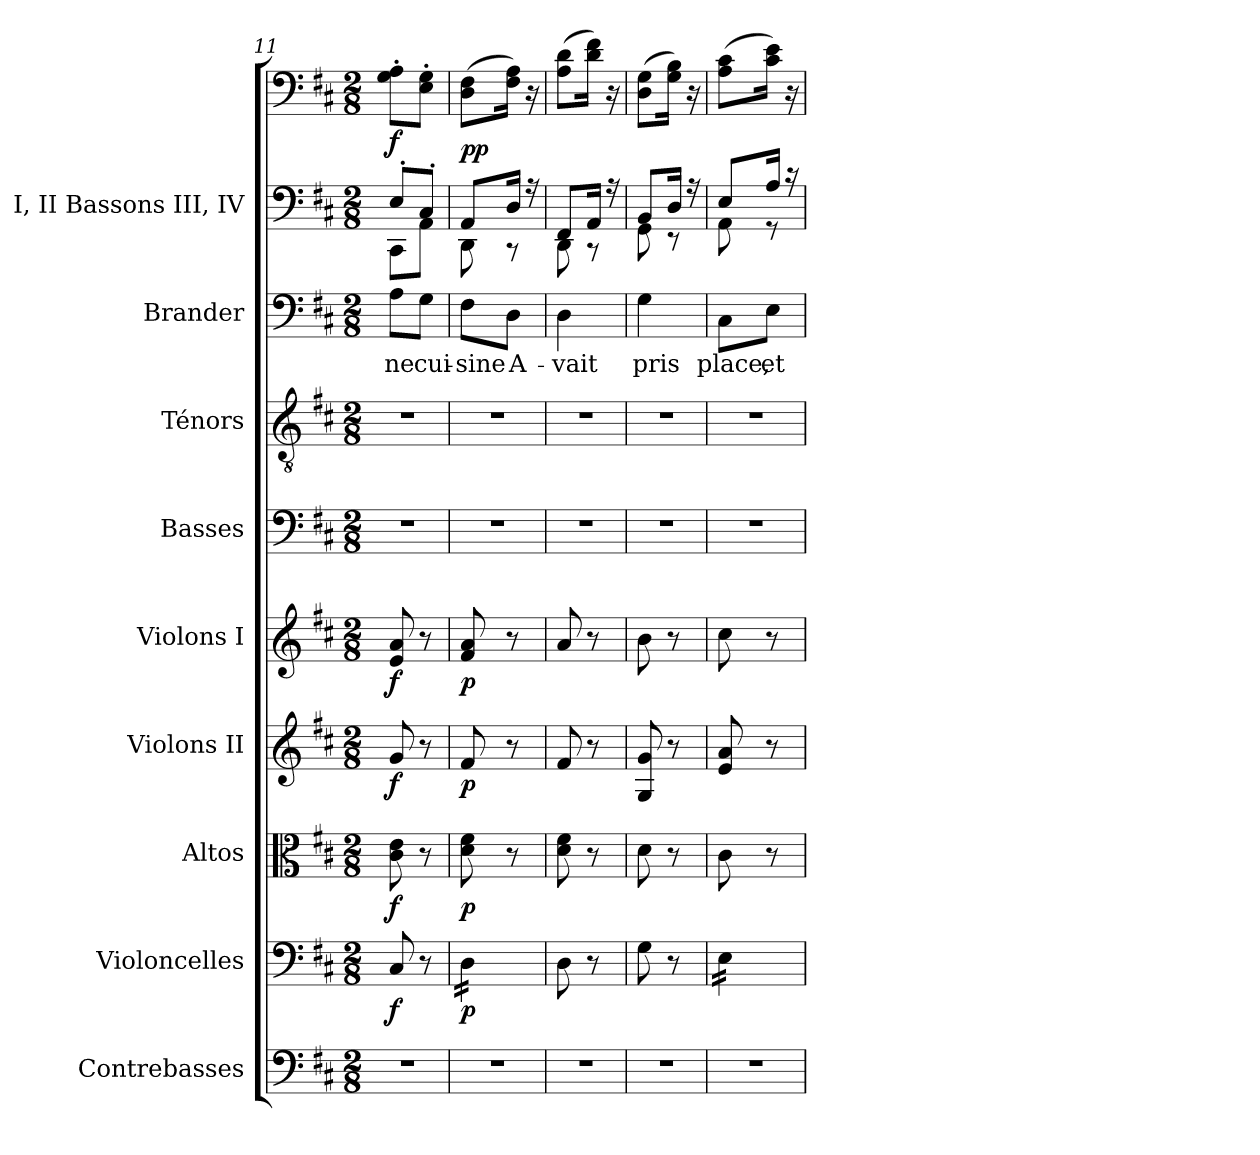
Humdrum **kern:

**kern	**kern	**dynam	**kern	**dynam	**kern	**dynam	**kern	**dynam	**kern	**kern	**kern	**text	**kern	**kern	**dynam
*part9	*part8	*part8	*part7	*part7	*part6	*part6	*part5	*part5	*part4	*part3	*part2	*part2	*part1	*part1	*part1
*staff10	*staff9	*staff9	*staff8	*staff8	*staff7	*staff7	*staff6	*staff6	*staff5	*staff4	*staff3	*staff3	*staff2	*staff1	*staff1/2
*I"Contrebasses	*I"Violoncelles	*	*I"Altos	*	*I"Violons II	*	*I"Violons I	*	*I"Basses	*I"Ténors	*I"Brander	*	*I"I, II   Bassons   III, IV	*	*
*clefF4	*clefF4	*	*clefC3	*	*clefG2	*	*clefG2	*	*clefF4	*clefGv2	*clefF4	*	*clefF4	*clefF4	*
*ITrd7c12	*	*	*	*	*	*	*	*	*	*ITrd7c12	*	*	*	*	*
*k[f#c#]	*k[f#c#]	*	*k[f#c#]	*	*k[f#c#]	*	*k[f#c#]	*	*k[f#c#]	*k[f#c#]	*k[f#c#]	*	*k[f#c#]	*k[f#c#]	*
*D:	*D:	*	*D:	*	*D:	*	*D:	*	*D:	*D:	*D:	*	*D:	*D:	*
*M2/8	*M2/8	*	*M2/8	*	*M2/8	*	*M2/8	*	*M2/8	*M2/8	*M2/8	*	*M2/8	*M2/8	*
=11	=11	=11	=11	=11	=11	=11	=11	=11	=11	=11	=11	=11	=11	=11	=11
!LO:N:vis=1	!	!	!	!	!	!	!	!	!LO:N:vis=1	!LO:N:vis=1	!	!	!	!	!
!	!	!	!	!	!	!	!	!	!	!	!	!LO:LY:b:color=#000000	!	!	!
*	*	*	*	*	*	*	*	*	*	*	*	*	*^	*	*
4r	8C#i/	f	8c#i\ 8ei	f	8gi/	f	8ei/ 8ai	f	4r	4r	8Ai\L	-ne	8E'i/L	8CC#i\L	8Gi'\ 8Ai'\L	f
!	!	!	!	!	!	!	!	!	!	!	!	!LO:LY:b:color=#000000	!	!	!	!
.	8r	.	8r	.	8r	.	8r	.	.	.	8Gi\J	cui-	8C#'i/J	8AAi\J	8Ei'\ 8Gi'\J	.
!!LO:PB:g=z
=12	=12	=12	=12	=12	=12	=12	=12	=12	=12	=12	=12	=12	=12	=12	=12	=12
!LO:N:vis=1	!	!	!	!	!	!	!	!	!LO:N:vis=1	!LO:N:vis=1	!	!	!	!	!	!
!	!	!	!	!	!	!	!	!	!	!	!	!LO:LY:b:color=#000000	!	!	!	!
*	*tremolo	*	*	*	*	*	*	*	*	*	*	*	*	*	*	*
4r	16Di\LL	p	8di\ 8f#i	p	8f#i/	p	8f#i/ 8ai	p	4r	4r	8F#i\L	-sine	8AAi/L	8DDi\	(8Di\ 8F#i\L	p p
.	16Di\	.	.	.	.	.	.	.	.	.	.	.	.	.	.	.
!	!	!	!	!	!	!	!	!	!	!	!	!LO:LY:b:color=#000000	!	!	!	!
.	16Di\	.	8r	.	8r	.	8r	.	.	.	8Di\J	A-	16Di/Jk	8r	16F#i\ 16Ai\Jk)	.
.	16Di\JJ	.	.	.	.	.	.	.	.	.	.	.	16r	.	16r	.
*	*Xtremolo	*	*	*	*	*	*	*	*	*	*	*	*	*	*	*
=13	=13	=13	=13	=13	=13	=13	=13	=13	=13	=13	=13	=13	=13	=13	=13	=13
!LO:N:vis=1	!	!	!	!	!	!	!	!	!LO:N:vis=1	!LO:N:vis=1	!	!	!	!	!	!
!	!	!	!	!	!	!	!	!	!	!	!	!LO:LY:b:color=#000000	!	!	!	!
4r	8Di\	.	8di\ 8f#i	.	8f#i/	.	8ai/	.	4r	4r	4Di\	-vait	8FF#i/L	8DDi\	(8Ai\ 8di\L	.
.	8r	.	8r	.	8r	.	8r	.	.	.	.	.	16AAi/Jk	8r	16di\ 16f#i\Jk)	.
.	.	.	.	.	.	.	.	.	.	.	.	.	16r	.	16r	.
=14	=14	=14	=14	=14	=14	=14	=14	=14	=14	=14	=14	=14	=14	=14	=14	=14
!LO:N:vis=1	!	!	!	!	!	!	!	!	!LO:N:vis=1	!LO:N:vis=1	!	!	!	!	!	!
!	!	!	!	!	!	!	!	!	!	!	!	!LO:LY:b:color=#000000	!	!	!	!
4r	8Gi\	.	8di\	.	8Gi/ 8gi	.	8bi\	.	4r	4r	4Gi\	pris	8BBi/L	8GGi\	(8Di\ 8Gi\L	.
.	8r	.	8r	.	8r	.	8r	.	.	.	.	.	16Di/Jk	8r	16Gi\ 16Bi\Jk)	.
.	.	.	.	.	.	.	.	.	.	.	.	.	16r	.	16r	.
=15	=15	=15	=15	=15	=15	=15	=15	=15	=15	=15	=15	=15	=15	=15	=15	=15
!LO:N:vis=1	!	!	!	!	!	!	!	!	!LO:N:vis=1	!LO:N:vis=1	!	!	!	!	!	!
!	!	!	!	!	!	!	!	!	!	!	!	!LO:LY:b:color=#000000	!	!	!	!
*	*tremolo	*	*	*	*	*	*	*	*	*	*	*	*	*	*	*
4r	16Ei\LL	.	8c#i\	.	8ei/ 8ai	.	8cc#i\	.	4r	4r	8C#i\L	place,	8Ei/L	8AAi\	(8Ai\ 8c#i\L	.
.	16Ei\	.	.	.	.	.	.	.	.	.	.	.	.	.	.	.
!	!	!	!	!	!	!	!	!	!	!	!	!LO:LY:b:color=#000000	!	!	!	!
.	16Ei\	.	8r	.	8r	.	8r	.	.	.	8Ei\J	et	16Ai/Jk	8r	16c#i\ 16ei\Jk)	.
.	16Ei\JJ	.	.	.	.	.	.	.	.	.	.	.	16r	.	16r	.
*	*Xtremolo	*	*	*	*	*	*	*	*	*	*	*	*	*	*	*
*	*	*	*	*	*	*	*	*	*	*	*	*	*v	*v	*	*
=	=	=	=	=	=	=	=	=	=	=	=	=	=	=	=
*-	*-	*-	*-	*-	*-	*-	*-	*-	*-	*-	*-	*-	*-	*-	*-
